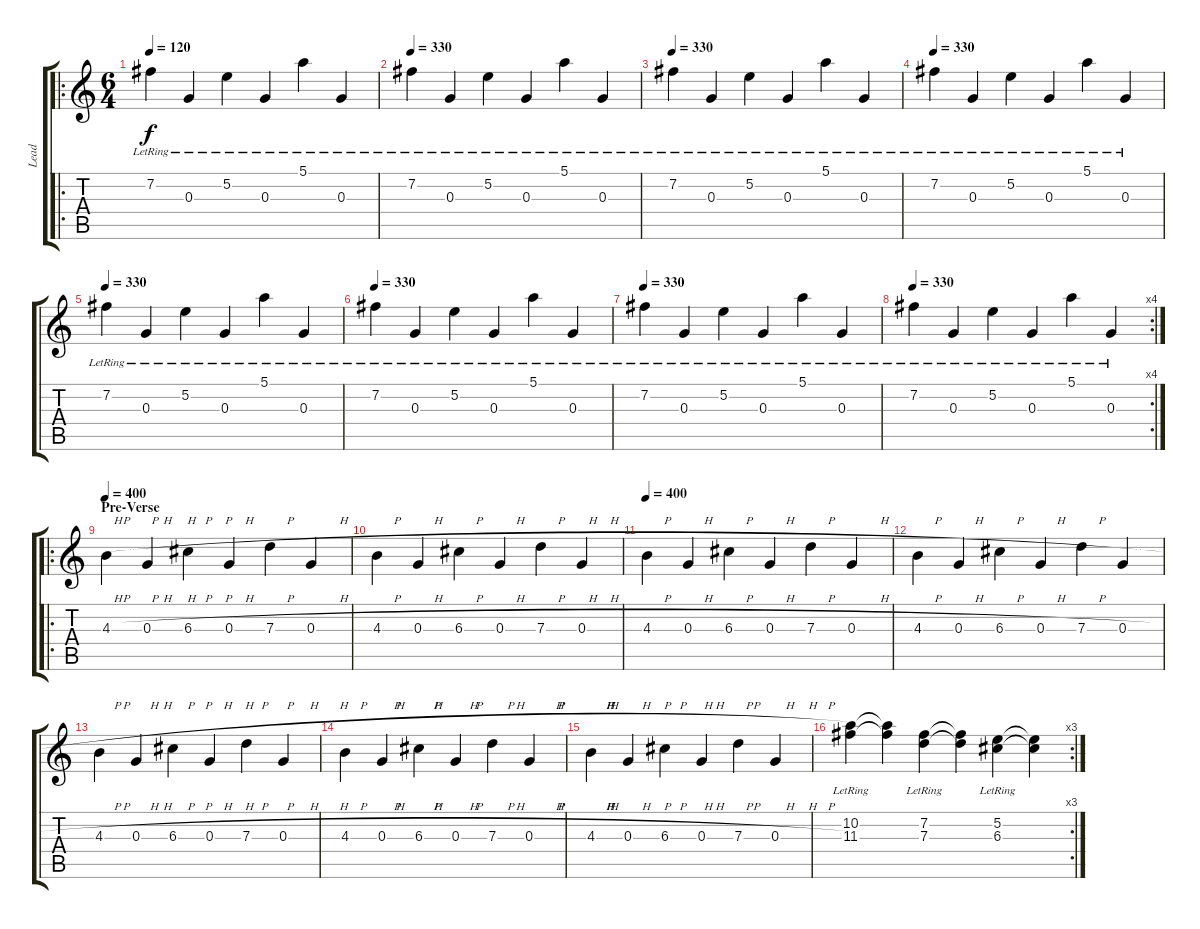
\track ("Lead" "Lead") {instrument acousticguitarsteel}
\staff {score tabs}
\tuning (E4 B3 G3 D3 A2 E2) {hide}
\ro
\ts (6 4)
\tempo 120
\tempo 330
\tempo 120
\clef g2
\ks c
7.2{lr}.4{dy f instrument acousticguitarsteel} 0.3{lr}.4 5.2{lr}.4 0.3{lr}.4 5.1{lr}.4 0.3{lr}.4 |
\tempo 330
7.2{lr}.4 0.3{lr}.4 5.2{lr}.4 0.3{lr}.4 5.1{lr}.4 0.3{lr}.4 |
\tempo 330
7.2{lr}.4 0.3{lr}.4 5.2{lr}.4 0.3{lr}.4 5.1{lr}.4 0.3{lr}.4 |
\tempo 330
7.2{lr}.4 0.3{lr}.4 5.2{lr}.4 0.3{lr}.4 5.1{lr}.4 0.3{lr}.4 |
\tempo 330
7.2{lr}.4 0.3{lr}.4 5.2{lr}.4 0.3{lr}.4 5.1{lr}.4 0.3{lr}.4 |
\tempo 330
7.2{lr}.4 0.3{lr}.4 5.2{lr}.4 0.3{lr}.4 5.1{lr}.4 0.3{lr}.4 |
\tempo 330
7.2{lr}.4 0.3{lr}.4 5.2{lr}.4 0.3{lr}.4 5.1{lr}.4 0.3{lr}.4 |
\rc 4
\tempo 330
7.2{lr}.4 0.3{lr}.4 5.2{lr}.4 0.3{lr}.4 5.1{lr}.4 0.3{lr}.4 |
\ro
\section ("" "Pre-Verse")
\tempo 400
4.3{h}.4{instrument distortionguitar} 0.3{h}.4 6.3{h}.4 0.3{h}.4 7.3{h}.4 0.3{h}.4 |
4.3{h}.4 0.3{h}.4 6.3{h}.4 0.3{h}.4 7.3{h}.4 0.3{h}.4 |
\tempo 400
4.3{h}.4{instrument distortionguitar} 0.3{h}.4 6.3{h}.4 0.3{h}.4 7.3{h}.4 0.3{h}.4 |
4.3{h}.4 0.3{h}.4 6.3{h}.4 0.3{h}.4 7.3{h}.4 0.3{h}.4 |
4.3{h}.4 0.3{h}.4 6.3{h}.4 0.3{h}.4 7.3{h}.4 0.3{h}.4 |
4.3{h}.4 0.3{h}.4 6.3{h}.4 0.3{h}.4 7.3{h}.4 0.3{h}.4 |
4.3{h}.4 0.3{h}.4 6.3{h}.4 0.3{h}.4 7.3{h}.4 0.3{h}.4 |
\rc 3
(10.2{lr} 11.3{lr}).4 (10.2{t} 11.3{t}).4 (7.2{lr} 7.3{lr}).4 (7.2{t} 7.3{t}).4 (5.2{lr} 6.3{lr}).4 (5.2{t} 6.3{t}).4
